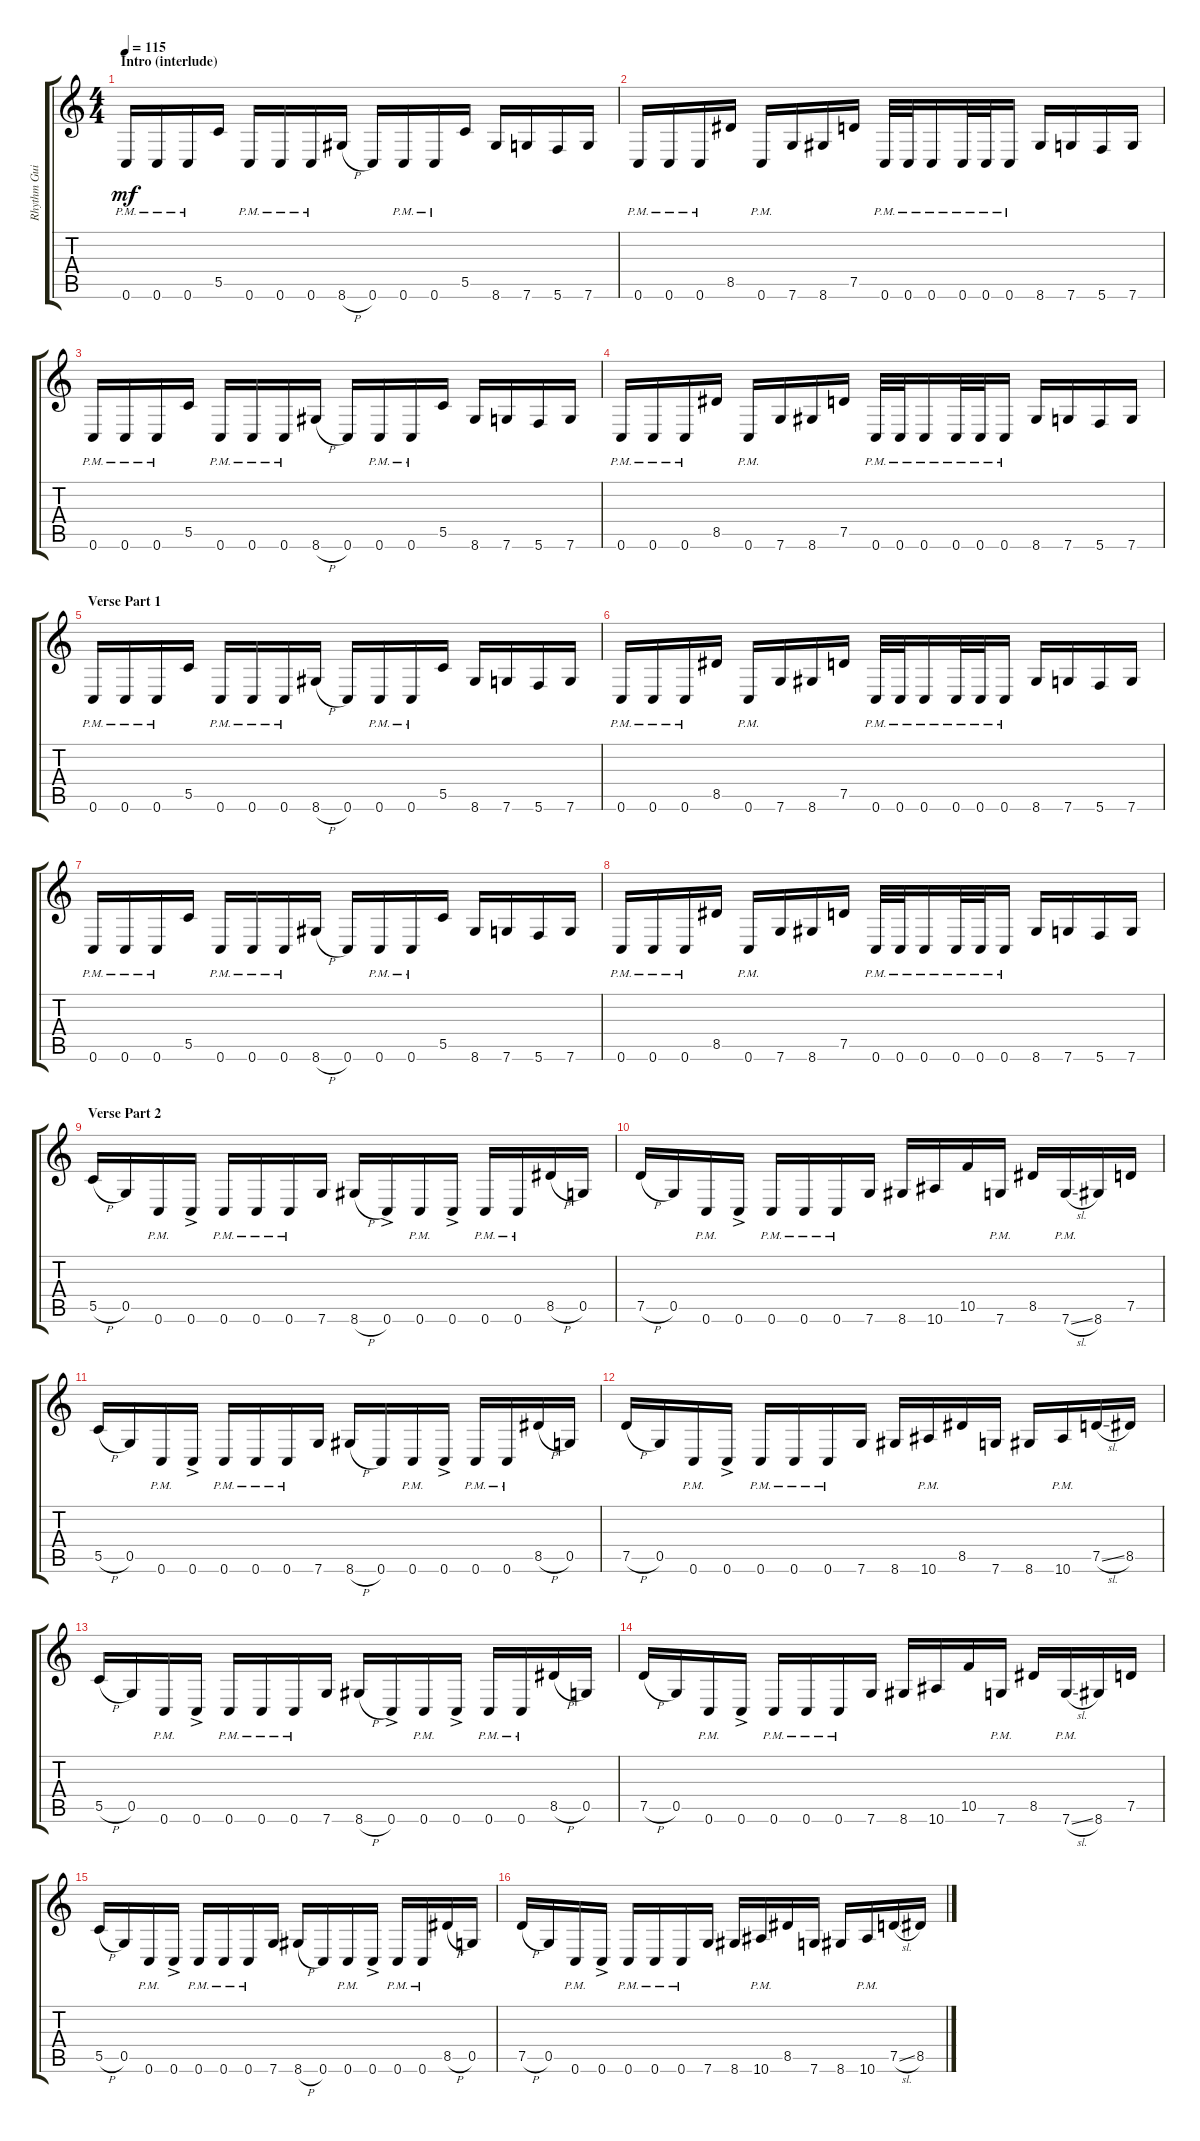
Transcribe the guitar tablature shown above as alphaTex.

\track ("Rhythm Guitar" "Rhythm Gui") {instrument distortionguitar}
\staff {score tabs}
\tuning (D4 A3 F3 C3 G2 C2) {hide}
\ts (4 4)
\section ("" "Intro (interlude)")
\tempo 115
\clef g2
\ks c
0.6{pm}.16{dy mf} 0.6{pm}.16 0.6{pm}.16 5.5.16 0.6{pm}.16 0.6{pm}.16 0.6{pm}.16 8.6{h}.16 0.6.16 0.6{pm}.16 0.6{pm}.16 5.5.16 8.6.16 7.6.16 5.6.16 7.6.16 |
0.6{pm}.16 0.6{pm}.16 0.6{pm}.16 8.5.16 0.6{pm}.16 7.6.16 8.6.16 7.5.16 0.6{pm}.32 0.6{pm}.32 0.6{pm}.16 0.6{pm}.32 0.6{pm}.32 0.6{pm}.16 8.6.16 7.6.16 5.6.16 7.6.16 |
0.6{pm}.16 0.6{pm}.16 0.6{pm}.16 5.5.16 0.6{pm}.16 0.6{pm}.16 0.6{pm}.16 8.6{h}.16 0.6.16 0.6{pm}.16 0.6{pm}.16 5.5.16 8.6.16 7.6.16 5.6.16 7.6.16 |
0.6{pm}.16 0.6{pm}.16 0.6{pm}.16 8.5.16 0.6{pm}.16 7.6.16 8.6.16 7.5.16 0.6{pm}.32 0.6{pm}.32 0.6{pm}.16 0.6{pm}.32 0.6{pm}.32 0.6{pm}.16 8.6.16 7.6.16 5.6.16 7.6.16 |
\section ("" "Verse Part 1")
0.6{pm}.16 0.6{pm}.16 0.6{pm}.16 5.5.16 0.6{pm}.16 0.6{pm}.16 0.6{pm}.16 8.6{h}.16 0.6.16 0.6{pm}.16 0.6{pm}.16 5.5.16 8.6.16 7.6.16 5.6.16 7.6.16 |
0.6{pm}.16 0.6{pm}.16 0.6{pm}.16 8.5.16 0.6{pm}.16 7.6.16 8.6.16 7.5.16 0.6{pm}.32 0.6{pm}.32 0.6{pm}.16 0.6{pm}.32 0.6{pm}.32 0.6{pm}.16 8.6.16 7.6.16 5.6.16 7.6.16 |
0.6{pm}.16 0.6{pm}.16 0.6{pm}.16 5.5.16 0.6{pm}.16 0.6{pm}.16 0.6{pm}.16 8.6{h}.16 0.6.16 0.6{pm}.16 0.6{pm}.16 5.5.16 8.6.16 7.6.16 5.6.16 7.6.16 |
0.6{pm}.16 0.6{pm}.16 0.6{pm}.16 8.5.16 0.6{pm}.16 7.6.16 8.6.16 7.5.16 0.6{pm}.32 0.6{pm}.32 0.6{pm}.16 0.6{pm}.32 0.6{pm}.32 0.6{pm}.16 8.6.16 7.6.16 5.6.16 7.6.16 |
\section ("" "Verse Part 2")
5.5{h}.16 0.5.16 0.6{pm}.16 0.6{ac}.16 0.6{pm}.16 0.6{pm}.16 0.6{pm}.16 7.6.16 8.6{h}.16 0.6{ac}.16 0.6{pm}.16 0.6{ac}.16 0.6{pm}.16 0.6{pm}.16 8.5{h}.16 0.5.16 |
7.5{h}.16 0.5.16 0.6{pm}.16 0.6{ac}.16 0.6{pm}.16 0.6{pm}.16 0.6{pm}.16 7.6.16 8.6.16 10.6.16 10.5.16 7.6{pm}.16 8.5.16 7.6{sl pm}.16 8.6.16 7.5.16 |
5.5{h}.16 0.5.16 0.6{pm}.16 0.6{ac}.16 0.6{pm}.16 0.6{pm}.16 0.6{pm}.16 7.6.16 8.6{h}.16 0.6.16 0.6{pm}.16 0.6{ac}.16 0.6{pm}.16 0.6{pm}.16 8.5{h}.16 0.5.16 |
7.5{h}.16 0.5.16 0.6{pm}.16 0.6{ac}.16 0.6{pm}.16 0.6{pm}.16 0.6{pm}.16 7.6.16 8.6.16 10.6{pm}.16 8.5.16 7.6.16 8.6.16 10.6{pm}.16 7.5{sl}.16 8.5.16 |
5.5{h}.16 0.5.16 0.6{pm}.16 0.6{ac}.16 0.6{pm}.16 0.6{pm}.16 0.6{pm}.16 7.6.16 8.6{h}.16 0.6{ac}.16 0.6{pm}.16 0.6{ac}.16 0.6{pm}.16 0.6{pm}.16 8.5{h}.16 0.5.16 |
7.5{h}.16 0.5.16 0.6{pm}.16 0.6{ac}.16 0.6{pm}.16 0.6{pm}.16 0.6{pm}.16 7.6.16 8.6.16 10.6.16 10.5.16 7.6{pm}.16 8.5.16 7.6{sl pm}.16 8.6.16 7.5.16 |
5.5{h}.16 0.5.16 0.6{pm}.16 0.6{ac}.16 0.6{pm}.16 0.6{pm}.16 0.6{pm}.16 7.6.16 8.6{h}.16 0.6.16 0.6{pm}.16 0.6{ac}.16 0.6{pm}.16 0.6{pm}.16 8.5{h}.16 0.5.16 |
7.5{h}.16 0.5.16 0.6{pm}.16 0.6{ac}.16 0.6{pm}.16 0.6{pm}.16 0.6{pm}.16 7.6.16 8.6.16 10.6{pm}.16 8.5.16 7.6.16 8.6.16 10.6{pm}.16 7.5{sl}.16 8.5.16
